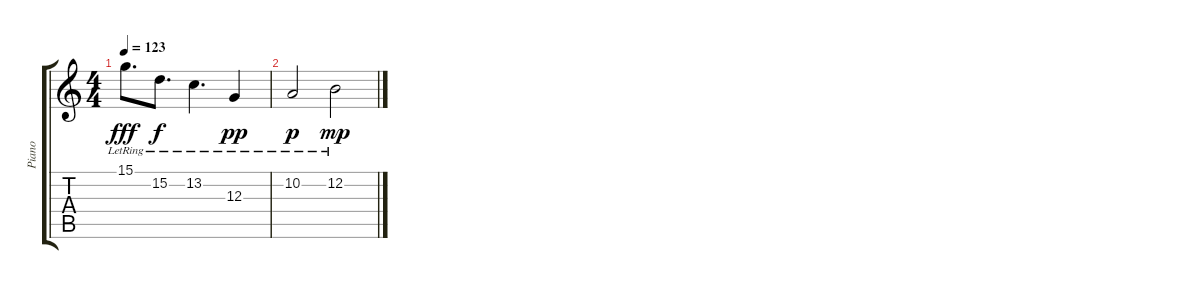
\track ("Piano" "Piano") {instrument acousticgrandpiano}
\staff {score tabs}
\tuning (E4 B3 G3 D3 A2 E2) {hide}
\ts (4 4)
\tempo 123
\clef g2
\ks c
15.1{lr}.8{d dy fff volume 0} 15.2{lr}.8{d dy f} 13.2{lr}.4{d} 12.3{lr}.4{dy pp} |
10.2{lr}.2{dy p} 12.2{lr}.2{dy mp}
